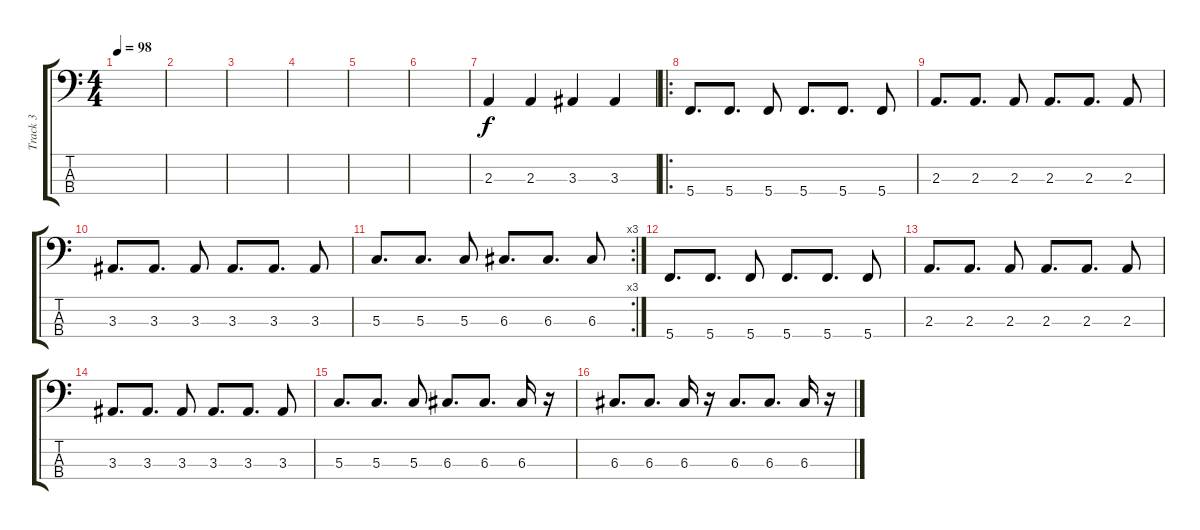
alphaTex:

\track ("Track 3" "Track 3") {instrument electricbassfinger}
\staff {score tabs}
\tuning (F2 C2 G1 C1) {hide}
\ts (4 4)
\tempo 98
\clef f4
\ks c
|
|
|
|
|
|
2.3.4 2.3.4 3.3.4 3.3.4 |
\ro
5.4.8{d} 5.4.8{d} 5.4.8 5.4.8{d} 5.4.8{d} 5.4.8 |
2.3.8{d} 2.3.8{d} 2.3.8 2.3.8{d} 2.3.8{d} 2.3.8 |
3.3.8{d} 3.3.8{d} 3.3.8 3.3.8{d} 3.3.8{d} 3.3.8 |
\rc 3
5.3.8{d} 5.3.8{d} 5.3.8 6.3.8{d} 6.3.8{d} 6.3.8 |
5.4.8{d} 5.4.8{d} 5.4.8 5.4.8{d} 5.4.8{d} 5.4.8 |
2.3.8{d} 2.3.8{d} 2.3.8 2.3.8{d} 2.3.8{d} 2.3.8 |
3.3.8{d} 3.3.8{d} 3.3.8 3.3.8{d} 3.3.8{d} 3.3.8 |
5.3.8{d} 5.3.8{d} 5.3.8 6.3.8{d} 6.3.8{d} 6.3.16 r.16 |
6.3.8{d} 6.3.8{d} 6.3.16 r.16 6.3.8{d} 6.3.8{d} 6.3.16 r.16
